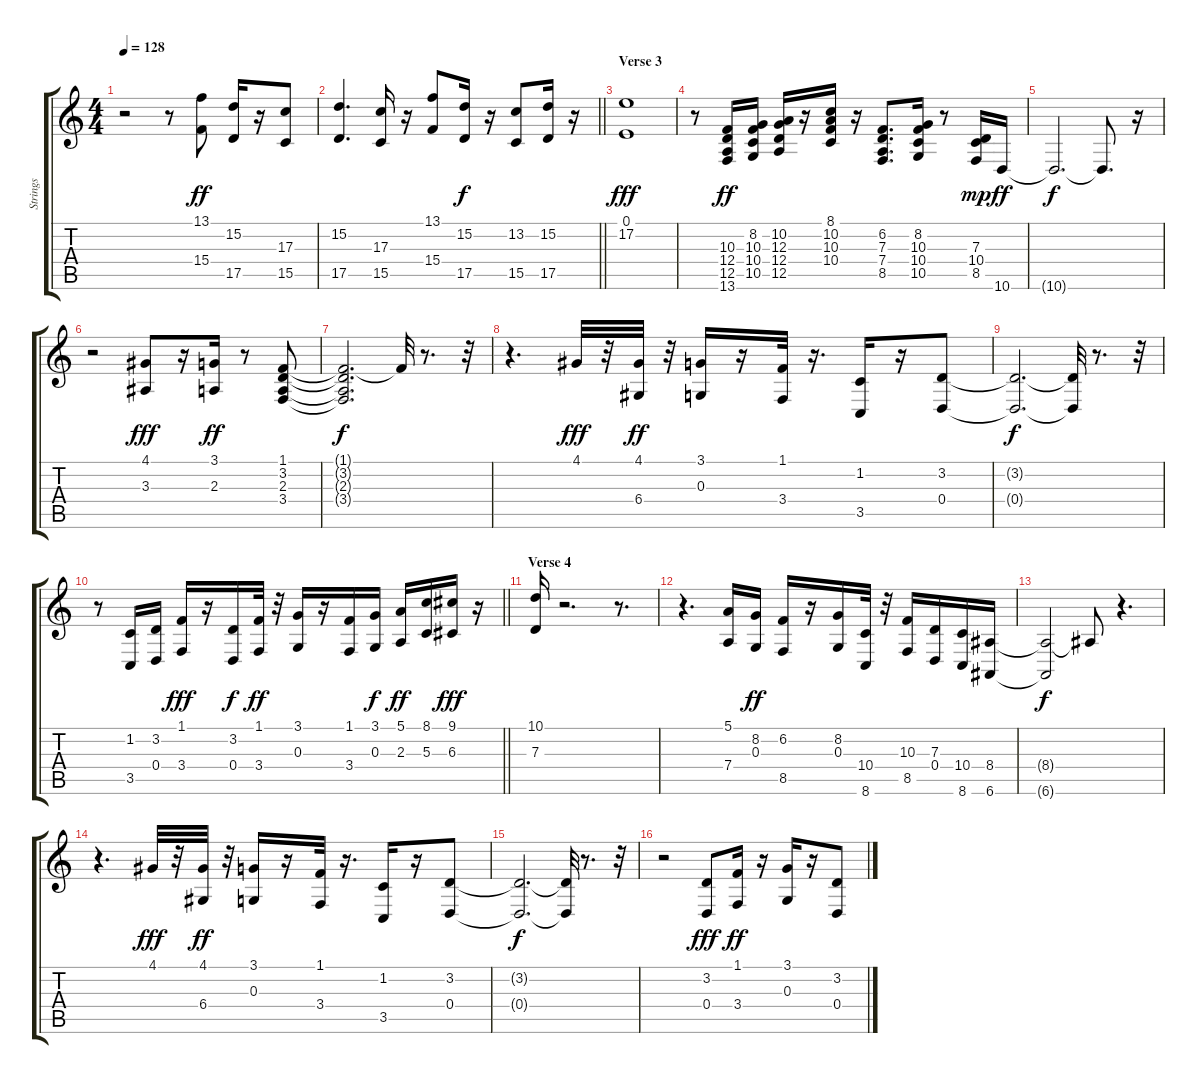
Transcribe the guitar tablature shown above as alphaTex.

\track ("Strings" "Strings") {instrument stringensemble1}
\staff {score tabs}
\tuning (E4 B3 G3 D3 A2 E2) {hide}
\ts (4 4)
\tempo 128
\clef g2
\ks c
r.2{dy ff} r.8 (13.1 15.4).8 (15.2 17.5).16 r.16 (17.3 15.5).8 |
\barLineRight lightlight
(15.2 17.5).4{d} (17.3 15.5).16 r.16 (13.1 15.4).8 (15.2 17.5).16{dy f} r.16 (13.2 15.5).8 (15.2 17.5).16 r.16 |
\section ("" "Verse 3")
(0.1 17.2).1{dy fff} |
r.8 (10.3 12.4 12.5 13.6).16{dy ff} (8.2 10.3 10.4 10.5).16 (10.2 12.3 12.4 12.5).16 r.16 (8.1 10.2 10.3 10.4).16 r.16 (6.2 7.3 7.4 8.5).8{d} (8.2 10.3 10.4 10.5).16 r.8 (7.3 10.4 8.5).16{dy mp} 10.6.16{dy ff} |
10.6{t}.2{d dy f} 10.6{t}.8{d} r.16 |
r.2 (4.1 3.3).8{dy fff} r.16 (3.1 2.3).16{dy ff} r.8 (1.1 3.2 2.3 3.4).8 |
(1.1{t} 3.2{t} 2.3{t} 3.4{t}).2{d dy f} 1.1{t}.32 r.8{d} r.32 |
r.4{d} 4.1.32{dy fff} r.32 (4.1 6.4).32{dy ff} r.32 (3.1 0.3).16 r.16 (1.1 3.4).32 r.16{d} (1.2 3.5).16 r.16 (3.2 0.4).8 |
(3.2{t} 0.4{t}).2{d dy f} (3.2{t} 0.4{t}).32 r.8{d} r.32 |
\barLineRight lightlight
r.8 (1.2 3.5).16 (3.2 0.4).16 (1.1 3.4).16{dy fff} r.16 (3.2 0.4).16{dy f} (1.1 3.4).32{dy ff} r.32 (3.1 0.3).16 r.16 (1.1 3.4).16 (3.1 0.3).16{dy f} (5.1 2.3).16{dy ff} (8.1 5.3).16 (9.1 6.3).16{dy fff} r.16 |
\section ("" "Verse 4")
(10.1 7.3).16 r.2{d} r.8{d} |
r.4{d} (5.1 7.4).16 (8.2 0.3).16{dy ff} (6.2 8.5).16 r.16 (8.2 0.3).16 (10.4 8.6).32 r.32 (10.3 8.5).16 (7.3 0.4).16 (10.4 8.6).16 (8.4 6.6).16 |
(8.4{t} 6.6{t}).2{dy f} 8.4{t}.8 r.4{d} |
r.4{d} 4.1.32{dy fff} r.32 (4.1 6.4).32{dy ff} r.32 (3.1 0.3).16 r.16 (1.1 3.4).32 r.16{d} (1.2 3.5).16 r.16 (3.2 0.4).8 |
(3.2{t} 0.4{t}).2{d dy f} (3.2{t} 0.4{t}).32 r.8{d} r.32 |
r.2 (3.2 0.4).8{dy fff} (1.1 3.4).16{dy ff} r.16 (3.1 0.3).16 r.16 (3.2 0.4).8
